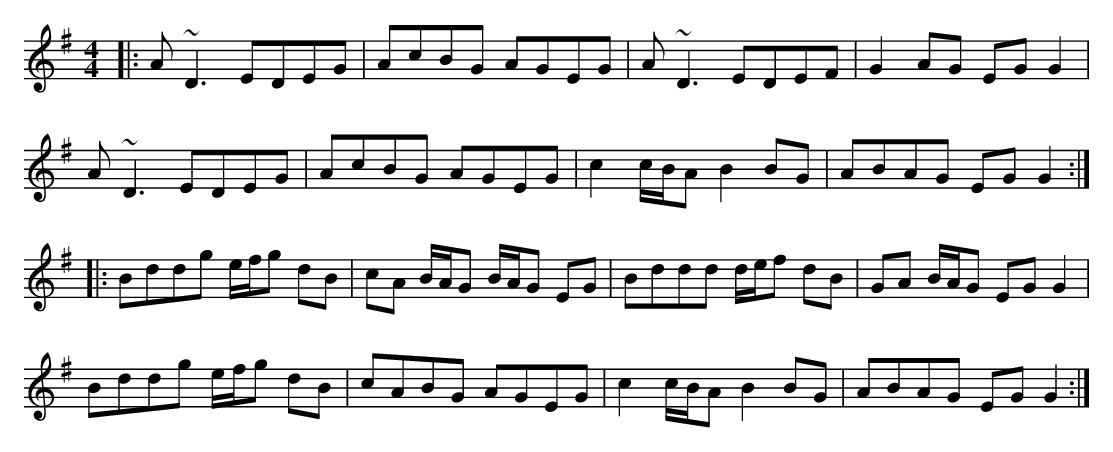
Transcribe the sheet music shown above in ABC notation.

X:1
M:4/4
K:Dmix
|:A~D3 EDEG|AcBG AGEG|A~D3 EDEF|G2AG EG G2|
A~D3 EDEG|AcBG AGEG|c2 c/B/A B2BG|ABAG EG G2:|
|:Bddg e/f/g dB|cA B/A/G B/A/G EG|Bddd d/e/f dB|GA B/A/G EG G2|
Bddg e/f/g dB|cABG AGEG|c2 c/B/A B2BG|ABAG EG G2:|
